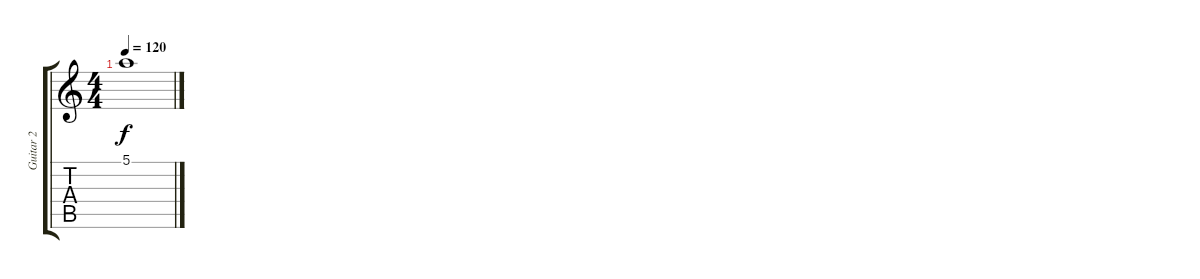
\track ("Guitar 2" "Guitar 2") {instrument distortionguitar}
\staff {score tabs}
\tuning (E4 B3 G3 D3 A2 E2) {hide}
\ts (4 4)
\tempo 120
\clef g2
\ks c
5.1.1{dy f}
